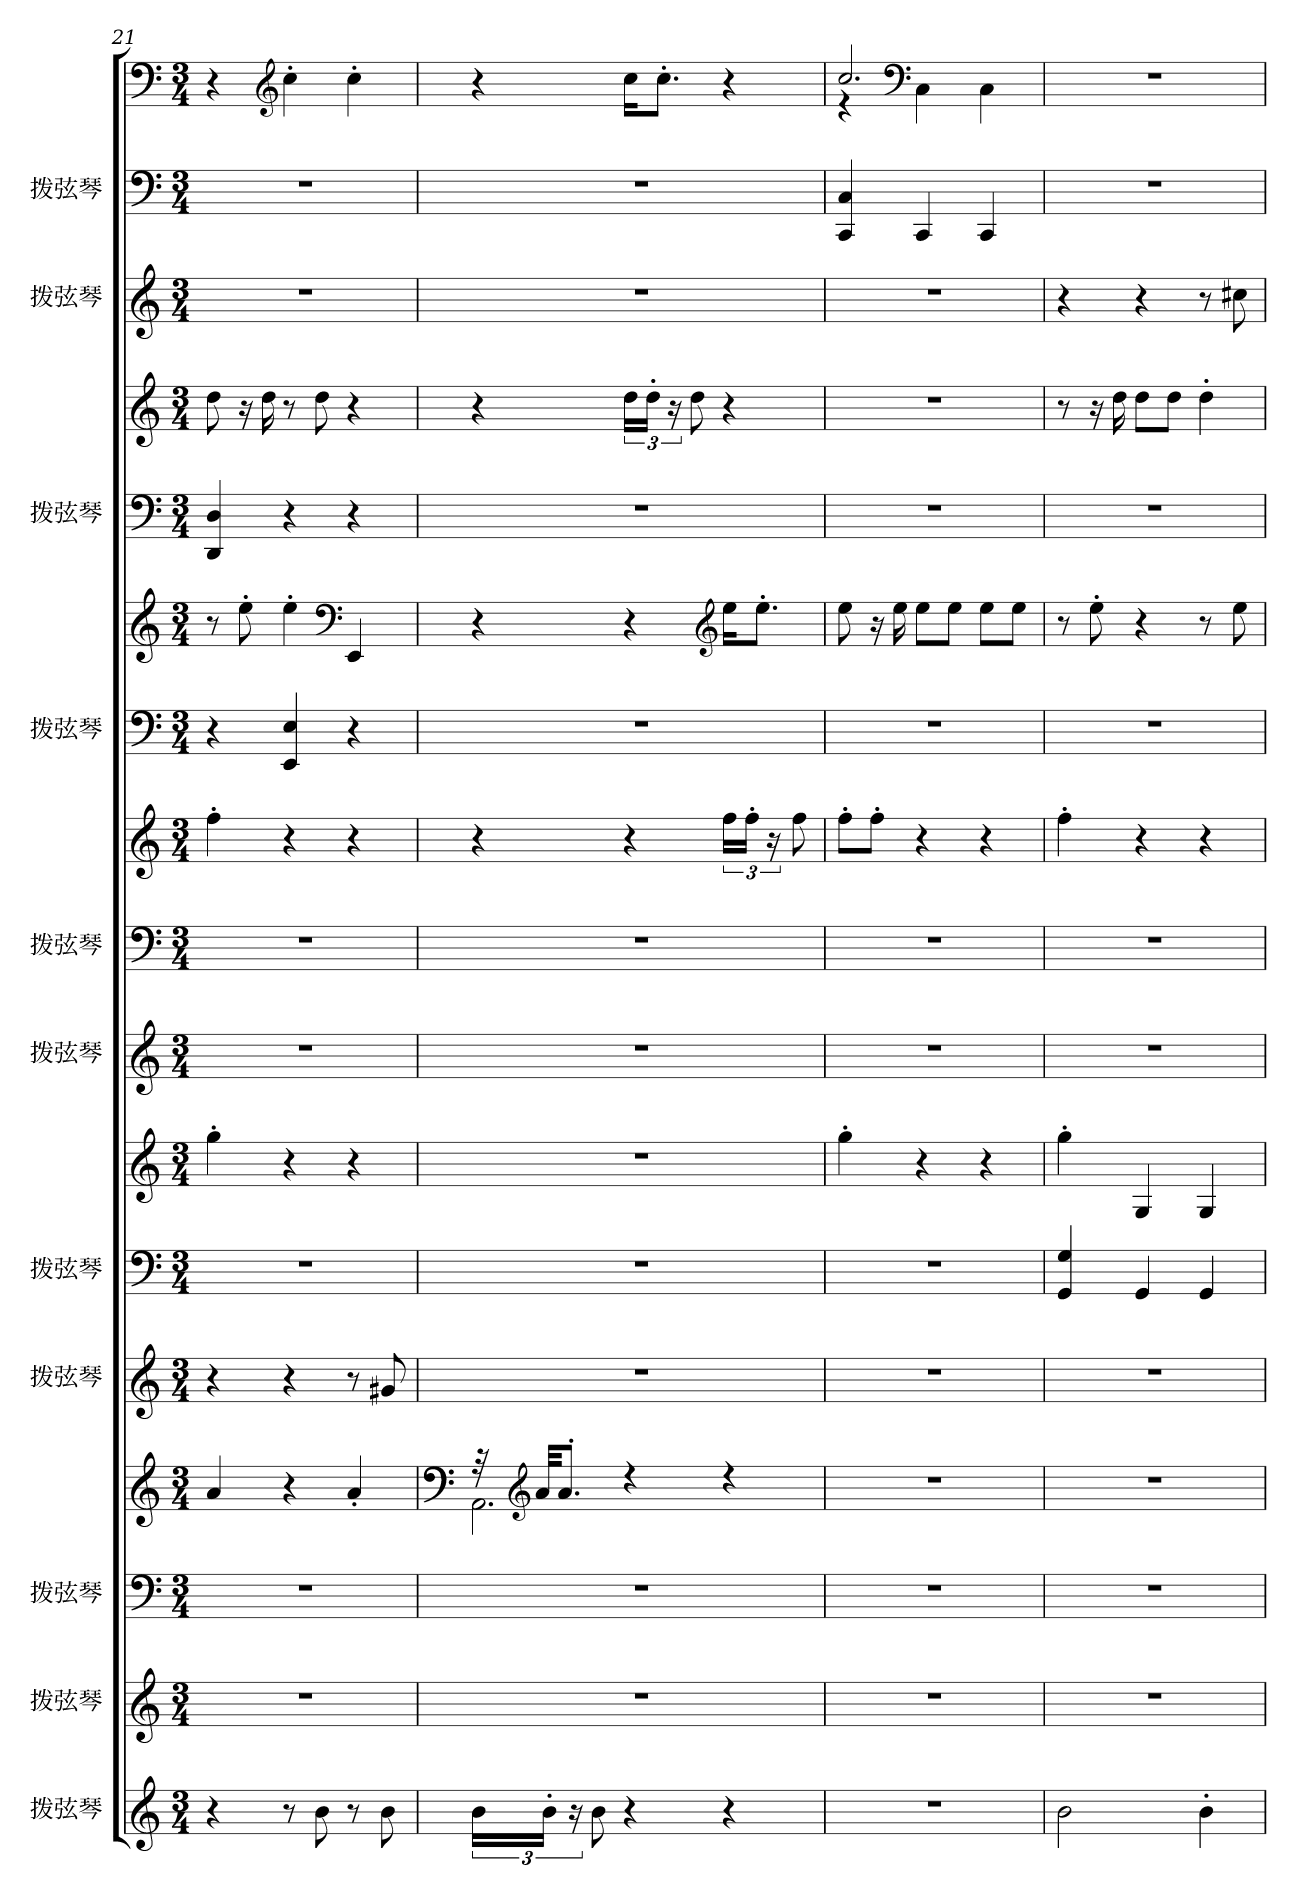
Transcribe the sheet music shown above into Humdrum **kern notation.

**kern	**kern	**kern	**kern	**kern	**kern	**kern	**kern	**kern	**kern	**kern	**kern	**kern	**kern	**kern	**kern	**kern
*part11	*part10	*part9	*part9	*part8	*part7	*part7	*part6	*part5	*part5	*part4	*part4	*part3	*part3	*part2	*part1	*part1
*staff17	*staff16	*staff15	*staff14	*staff13	*staff12	*staff11	*staff10	*staff9	*staff8	*staff7	*staff6	*staff5	*staff4	*staff3	*staff2	*staff1
*I"拨弦琴	*I"拨弦琴	*I"拨弦琴	*	*I"拨弦琴	*I"拨弦琴	*	*I"拨弦琴	*I"拨弦琴	*	*I"拨弦琴	*	*I"拨弦琴	*	*I"拨弦琴	*I"拨弦琴	*
!!LO:PB:g=z
*clefG2	*clefG2	*clefF4	*clefG2	*clefG2	*clefF4	*clefG2	*clefG2	*clefF4	*clefG2	*clefF4	*clefG2	*clefF4	*clefG2	*clefG2	*clefF4	*clefF4
*k[]	*k[]	*k[]	*k[]	*k[]	*k[]	*k[]	*k[]	*k[]	*k[]	*k[]	*k[]	*k[]	*k[]	*k[]	*k[]	*k[]
*M3/4	*M3/4	*M3/4	*M3/4	*M3/4	*M3/4	*M3/4	*M3/4	*M3/4	*M3/4	*M3/4	*M3/4	*M3/4	*M3/4	*M3/4	*M3/4	*M3/4
=21	=21	=21	=21	=21	=21	=21	=21	=21	=21	=21	=21	=21	=21	=21	=21	=21
4r	2.r	2.r	4a/	4r	2.r	4gg'\	2.r	2.r	4ff'\	4r	8r	4DD/ 4D/	8dd\	2.r	2.r	4r
.	.	.	.	.	.	.	.	.	.	.	8ee'\	.	16r	.	.	.
.	.	.	.	.	.	.	.	.	.	.	.	.	16dd\	.	.	.
*	*	*	*	*	*	*	*	*	*	*	*	*	*	*	*	*clefG2
8r	.	.	4r	4r	.	4r	.	.	4r	4EE/ 4E/	4ee'\	4r	8r	.	.	4cc'\
8b\	.	.	.	.	.	.	.	.	.	.	.	.	8dd\	.	.	.
*	*	*	*	*	*	*	*	*	*	*	*clefF4	*	*	*	*	*
8r	.	.	4a'/	8r	.	4r	.	.	4r	4r	4EE/	4r	4r	.	.	4cc'\
8b\	.	.	.	8g#X/	.	.	.	.	.	.	.	.	.	.	.	.
=22	=22	=22	=22	=22	=22	=22	=22	=22	=22	=22	=22	=22	=22	=22	=22	=22
*	*	*	*clefF4	*	*	*	*	*	*	*	*	*	*	*	*	*
*	*	*	*^	*	*	*	*	*	*	*	*	*	*	*	*	*
24b\LL	2.r	2.r	32r	2.AA\	2.r	2.r	2.r	2.r	2.r	4r	2.r	4r	2.r	4r	2.r	2.r	4r
*	*	*	*clefG2	*	*	*	*	*	*	*	*	*	*	*	*	*	*
.	.	.	32a/KKL	.	.	.	.	.	.	.	.	.	.	.	.	.	.
24b'\JJ	.	.	.	.	.	.	.	.	.	.	.	.	.	.	.	.	.
.	.	.	8.a'/J	.	.	.	.	.	.	.	.	.	.	.	.	.	.
24r	.	.	.	.	.	.	.	.	.	.	.	.	.	.	.	.	.
8b\	.	.	.	.	.	.	.	.	.	.	.	.	.	.	.	.	.
4r	.	.	4r	.	.	.	.	.	.	4r	.	4r	.	24dd\LL	.	.	16cc\KL
.	.	.	.	.	.	.	.	.	.	.	.	.	.	24dd'\JJ	.	.	.
.	.	.	.	.	.	.	.	.	.	.	.	.	.	.	.	.	8.cc'\J
.	.	.	.	.	.	.	.	.	.	.	.	.	.	24r	.	.	.
.	.	.	.	.	.	.	.	.	.	.	.	.	.	8dd\	.	.	.
*	*	*	*	*	*	*	*	*	*	*	*	*clefG2	*	*	*	*	*
4r	.	.	4r	.	.	.	.	.	.	24ff\LL	.	16ee\KL	.	4r	.	.	4r
.	.	.	.	.	.	.	.	.	.	24ff'\JJ	.	.	.	.	.	.	.
.	.	.	.	.	.	.	.	.	.	.	.	8.ee'\J	.	.	.	.	.
.	.	.	.	.	.	.	.	.	.	24r	.	.	.	.	.	.	.
.	.	.	.	.	.	.	.	.	.	8ff\	.	.	.	.	.	.	.
*	*	*	*v	*v	*	*	*	*	*	*	*	*	*	*	*	*	*
=23	=23	=23	=23	=23	=23	=23	=23	=23	=23	=23	=23	=23	=23	=23	=23	=23
*	*	*	*	*	*	*	*	*	*	*	*	*	*	*	*	*^
2.r	2.r	2.r	2.r	2.r	2.r	4gg'\	2.r	2.r	8ff'\L	2.r	8ee\	2.r	2.r	2.r	4CC/ 4C/	2.cc/	4r
.	.	.	.	.	.	.	.	.	8ff'\J	.	16r	.	.	.	.	.	.
.	.	.	.	.	.	.	.	.	.	.	16ee\	.	.	.	.	.	.
*	*	*	*	*	*	*	*	*	*	*	*	*	*	*	*	*clefF4	*
.	.	.	.	.	.	4r	.	.	4r	.	8ee\L	.	.	.	4CC/	.	4C\
.	.	.	.	.	.	.	.	.	.	.	8ee\J	.	.	.	.	.	.
.	.	.	.	.	.	4r	.	.	4r	.	8ee\L	.	.	.	4CC/	.	4C\
.	.	.	.	.	.	.	.	.	.	.	8ee\J	.	.	.	.	.	.
*	*	*	*	*	*	*	*	*	*	*	*	*	*	*	*	*v	*v
=24	=24	=24	=24	=24	=24	=24	=24	=24	=24	=24	=24	=24	=24	=24	=24	=24
2b\	2.r	2.r	2.r	2.r	4GG/ 4G/	4gg'\	2.r	2.r	4ff'\	2.r	8r	2.r	8r	4r	2.r	2.r
.	.	.	.	.	.	.	.	.	.	.	8ee'\	.	16r	.	.	.
.	.	.	.	.	.	.	.	.	.	.	.	.	16dd\	.	.	.
.	.	.	.	.	4GG/	4G/	.	.	4r	.	4r	.	8dd\L	4r	.	.
.	.	.	.	.	.	.	.	.	.	.	.	.	8dd\J	.	.	.
4b'\	.	.	.	.	4GG/	4G/	.	.	4r	.	8r	.	4dd'\	8r	.	.
.	.	.	.	.	.	.	.	.	.	.	8ee\	.	.	8cc#X\	.	.
=	=	=	=	=	=	=	=	=	=	=	=	=	=	=	=	=
*-	*-	*-	*-	*-	*-	*-	*-	*-	*-	*-	*-	*-	*-	*-	*-	*-
